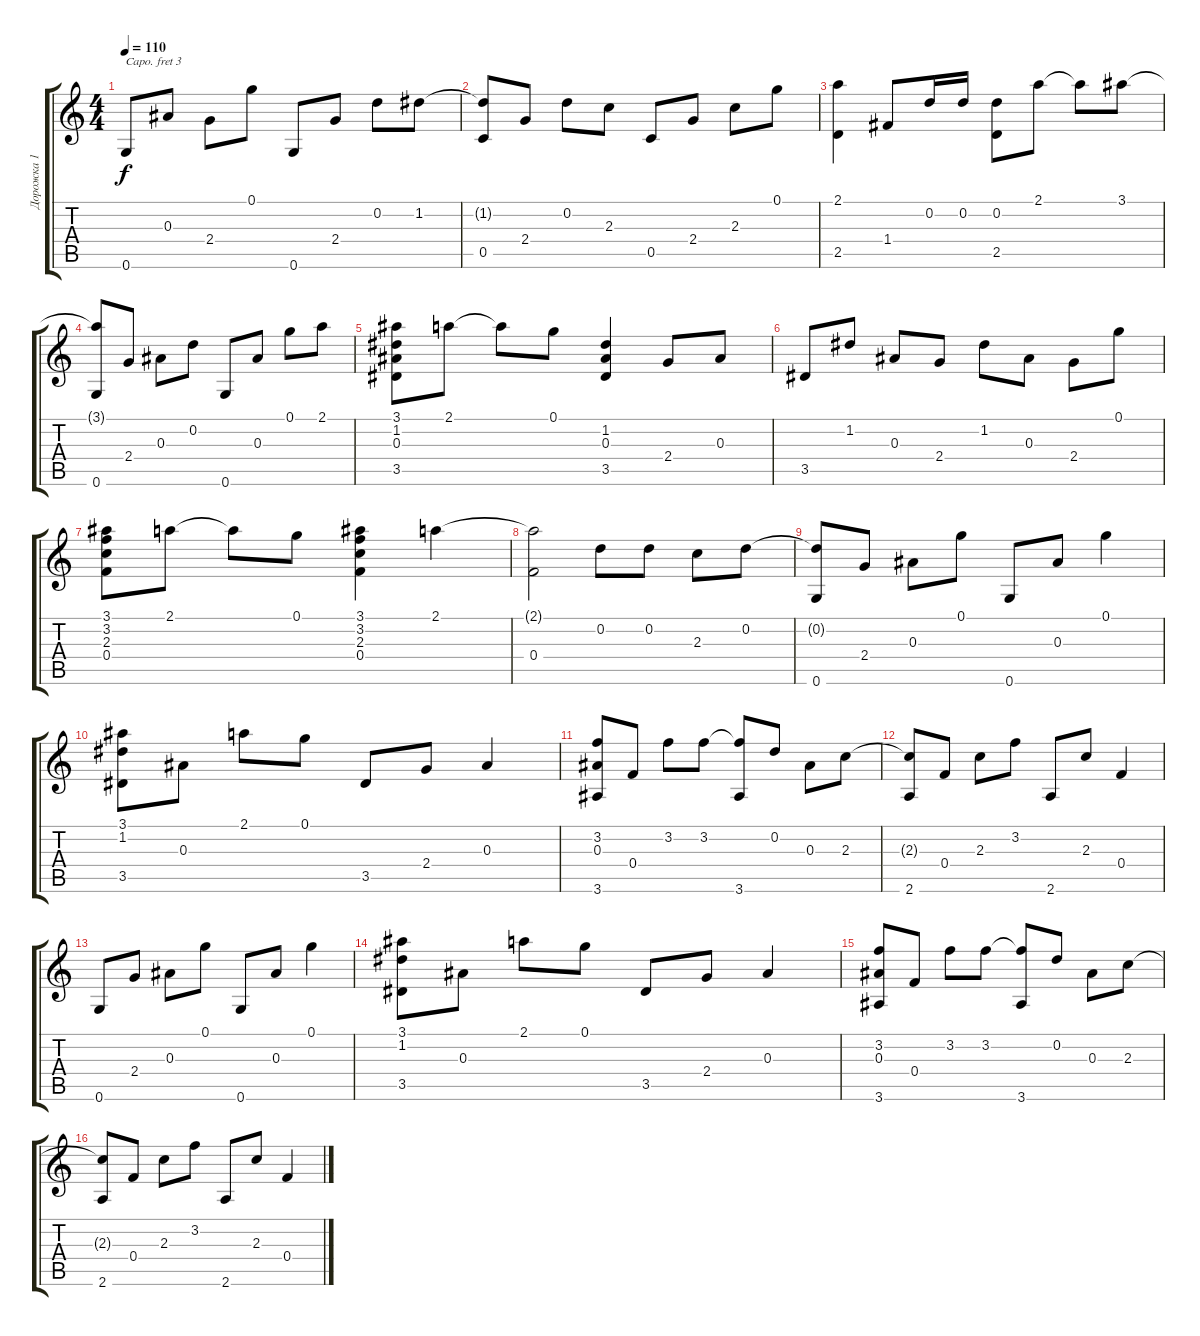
\track ("Дорожка 1" "Дорожка 1") {instrument acousticguitarsteel}
\staff {score tabs}
\capo 3
\tuning (E4 B3 G3 D3 A2 E2) {hide}
\ts (4 4)
\tempo 110
\clef g2
\ks c
0.6.8{dy f} 0.3.8 2.4.8 0.1.8 0.6.8 2.4.8 0.2.8 1.2.8 |
(1.2{t} 0.5).8 2.4.8 0.2.8 2.3.8 0.5.8 2.4.8 2.3.8 0.1.8 |
(2.1 2.5).4 1.4.8 0.2.16 0.2.16 (0.2 2.5).8 2.1.8 2.1{t}.8 3.1.8 |
(3.1{t} 0.6).8 2.4.8 0.3.8 0.2.8 0.6.8 0.3.8 0.1.8 2.1.8 |
(3.1 1.2 0.3 3.5).8 2.1.8 2.1{t}.8 0.1.8 (1.2 0.3 3.5).4 2.4.8 0.3.8 |
3.5.8 1.2.8 0.3.8 2.4.8 1.2.8 0.3.8 2.4.8 0.1.8 |
(3.1 3.2 2.3 0.4).8 2.1.8 2.1{t}.8 0.1.8 (3.1 3.2 2.3 0.4).4 2.1.4 |
(2.1{t} 0.4).2 0.2.8 0.2.8 2.3.8 0.2.8 |
(0.2{t} 0.6).8 2.4.8 0.3.8 0.1.8 0.6.8 0.3.8 0.1.4 |
(3.1 1.2 3.5).8 0.3.8 2.1.8 0.1.8 3.5.8 2.4.8 0.3.4 |
(3.2 0.3 3.6).8 0.4.8 3.2.8 3.2.8 (3.2{t} 3.6).8 0.2.8 0.3.8 2.3.8 |
(2.3{t} 2.6).8 0.4.8 2.3.8 3.2.8 2.6.8 2.3.8 0.4.4 |
0.6.8 2.4.8 0.3.8 0.1.8 0.6.8 0.3.8 0.1.4 |
(3.1 1.2 3.5).8 0.3.8 2.1.8 0.1.8 3.5.8 2.4.8 0.3.4 |
(3.2 0.3 3.6).8 0.4.8 3.2.8 3.2.8 (3.2{t} 3.6).8 0.2.8 0.3.8 2.3.8 |
(2.3{t} 2.6).8 0.4.8 2.3.8 3.2.8 2.6.8 2.3.8 0.4.4
